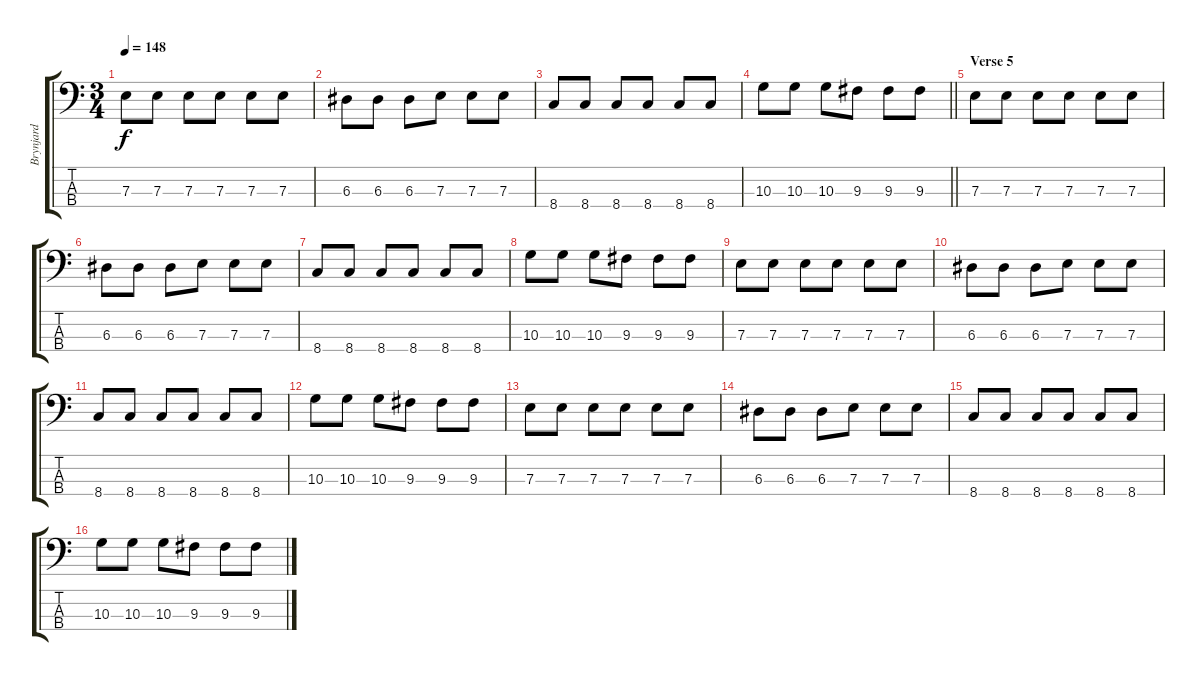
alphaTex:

\track ("Brynjard" "Brynjard") {instrument electricbasspick}
\staff {score tabs}
\tuning (G2 D2 A1 E1) {hide}
\ts (3 4)
\tempo 148
\clef f4
\ks c
7.3.8{dy f} 7.3.8 7.3.8 7.3.8 7.3.8 7.3.8 |
6.3.8 6.3.8 6.3.8 7.3.8 7.3.8 7.3.8 |
8.4.8 8.4.8 8.4.8 8.4.8 8.4.8 8.4.8 |
\barLineRight lightlight
10.3.8 10.3.8 10.3.8 9.3.8 9.3.8 9.3.8 |
\section ("" "Verse 5")
7.3.8 7.3.8 7.3.8 7.3.8 7.3.8 7.3.8 |
6.3.8 6.3.8 6.3.8 7.3.8 7.3.8 7.3.8 |
8.4.8 8.4.8 8.4.8 8.4.8 8.4.8 8.4.8 |
10.3.8 10.3.8 10.3.8 9.3.8 9.3.8 9.3.8 |
7.3.8 7.3.8 7.3.8 7.3.8 7.3.8 7.3.8 |
6.3.8 6.3.8 6.3.8 7.3.8 7.3.8 7.3.8 |
8.4.8 8.4.8 8.4.8 8.4.8 8.4.8 8.4.8 |
10.3.8 10.3.8 10.3.8 9.3.8 9.3.8 9.3.8 |
7.3.8 7.3.8 7.3.8 7.3.8 7.3.8 7.3.8 |
6.3.8 6.3.8 6.3.8 7.3.8 7.3.8 7.3.8 |
8.4.8 8.4.8 8.4.8 8.4.8 8.4.8 8.4.8 |
10.3.8 10.3.8 10.3.8 9.3.8 9.3.8 9.3.8
